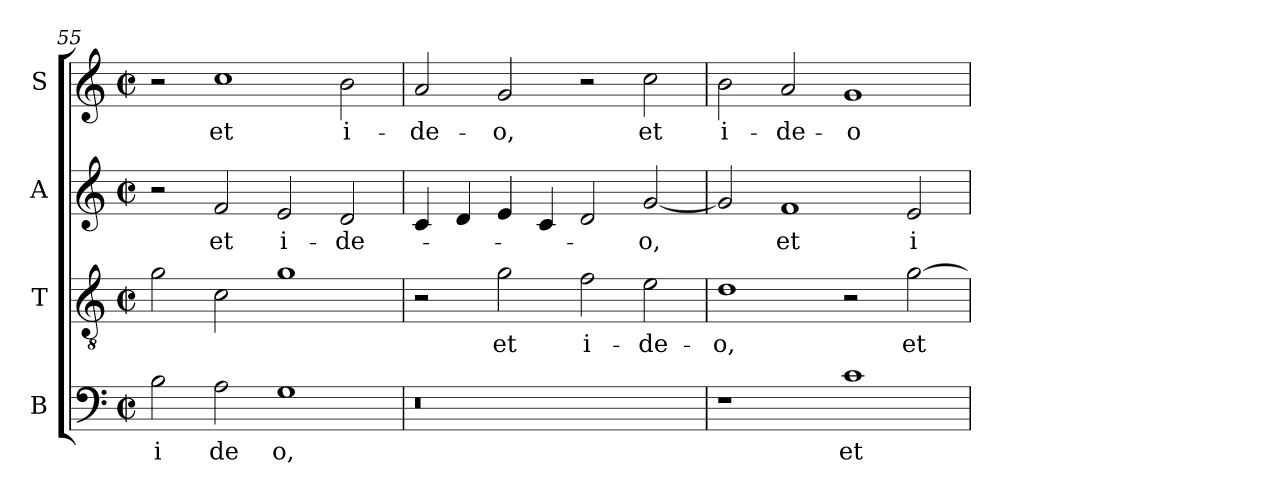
**kern	**text	**kern	**text	**kern	**text	**kern	**text
*part4	*part4	*part3	*part3	*part2	*part2	*part1	*part1
*staff4	*staff4	*staff3	*staff3	*staff2	*staff2	*staff1	*staff1
*I"B	*	*I"T	*	*I"A	*	*I"S	*
*clefF4	*	*clefGv2	*	*clefG2	*	*clefG2	*
*M2/2	*	*M2/2	*	*M2/2	*	*M2/2	*
*met(c|)	*	*met(c|)	*	*met(c|)	*	*met(c|)	*
=55	=55	=55	=55	=55	=55	=55	=55
!	!LO:LY:b:cj	!	!	!	!	!	!
2B\	i	2g\	.	2r	.	2r	.
!	!LO:LY:b:cj	!	!	!	!LO:LY:b:cj	!	!LO:LY:b:cj
2A\	de	2c\	.	2f/	et	1cc	et
!	!LO:LY:b:cj	!	!	!	!LO:LY:b:cj	!	!
1G	o,	1g	.	2e/	i-	.	.
!	!	!	!	!	!LO:LY:b:cj	!	!LO:LY:b:cj
.	.	.	.	2d/	-de-	2b\	i-
=56	=56	=56	=56	=56	=56	=56	=56
!	!	!	!	!	!	!	!LO:LY:b:cj
0r	.	2r	.	4c/	.	2a/	-de-
.	.	.	.	4d/	.	.	.
!	!	!	!LO:LY:b:cj	!	!	!	!LO:LY:b:cj
.	.	2g\	et	4e/	.	2g/	-o,
.	.	.	.	4c/	.	.	.
!	!	!	!LO:LY:b:cj	!	!	!	!
.	.	2f\	i-	2d/	.	2r	.
!	!	!	!LO:LY:b:cj	!	!LO:LY:b:cj	!	!LO:LY:b:cj
.	.	2e\	-de-	[>2g/	-o,	2cc\	et
!!LO:LB:g=z
=57	=57	=57	=57	=57	=57	=57	=57
!	!	!	!LO:LY:b:cj	!	!	!	!LO:LY:b:cj
1r	.	1d	-o,	2g/]	.	2b\	i-
!	!	!	!	!	!LO:LY:b:cj	!	!LO:LY:b:cj
.	.	.	.	1f	et	2a/	-de-
!	!LO:LY:b:cj	!	!	!	!	!	!LO:LY:b:cj
1c	et	2r	.	.	.	1g	-o
!	!	!	!LO:LY:b:cj	!	!LO:LY:b:cj	!	!
.	.	[>2g\	et	2e/	i-	.	.
=	=	=	=	=	=	=	=
*-	*-	*-	*-	*-	*-	*-	*-
